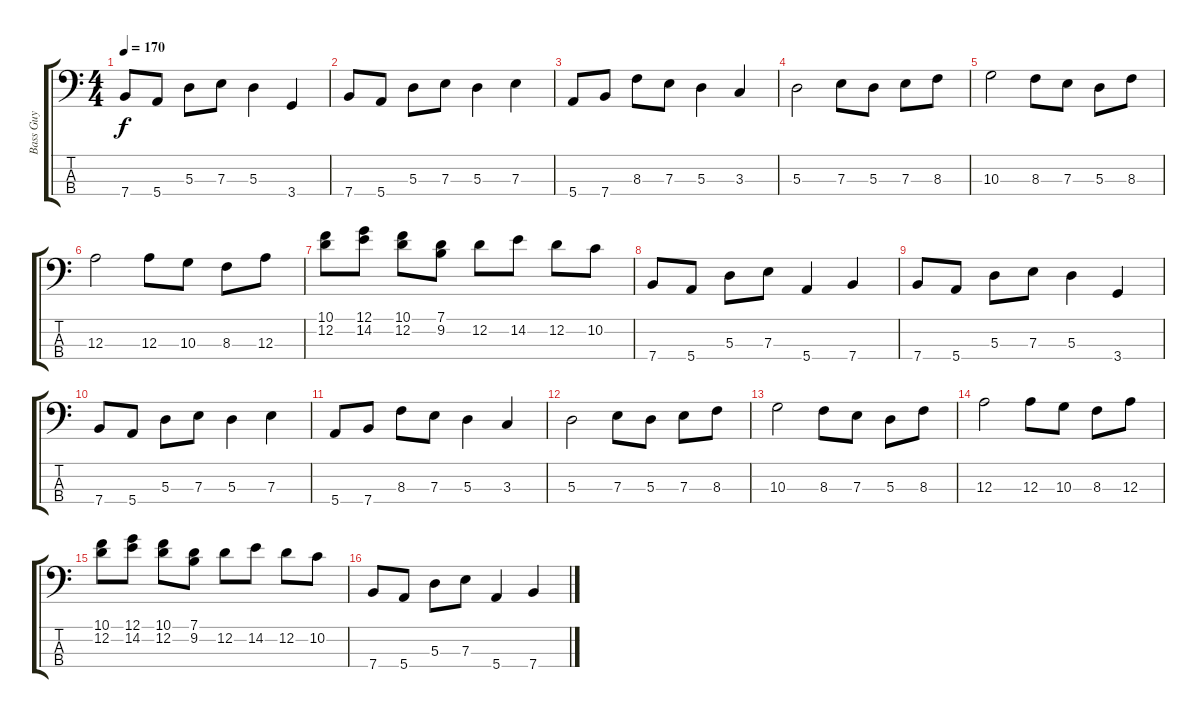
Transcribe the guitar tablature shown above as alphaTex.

\track ("Bass Guy" "Bass Guy") {instrument electricbasspick}
\staff {score tabs}
\tuning (G2 D2 A1 E1) {hide}
\ts (4 4)
\tempo 170
\clef f4
\ks c
7.4.8{dy f} 5.4.8 5.3.8 7.3.8 5.3.4 3.4.4 |
7.4.8 5.4.8 5.3.8 7.3.8 5.3.4 7.3.4 |
5.4.8 7.4.8 8.3.8 7.3.8 5.3.4 3.3.4 |
5.3.2 7.3.8 5.3.8 7.3.8 8.3.8 |
10.3.2 8.3.8 7.3.8 5.3.8 8.3.8 |
12.3.2 12.3.8 10.3.8 8.3.8 12.3.8 |
(10.1 12.2).8 (12.1 14.2).8 (10.1 12.2).8 (7.1 9.2).8 12.2.8 14.2.8 12.2.8 10.2.8 |
7.4.8 5.4.8 5.3.8 7.3.8 5.4.4 7.4.4 |
7.4.8 5.4.8 5.3.8 7.3.8 5.3.4 3.4.4 |
7.4.8 5.4.8 5.3.8 7.3.8 5.3.4 7.3.4 |
5.4.8 7.4.8 8.3.8 7.3.8 5.3.4 3.3.4 |
5.3.2 7.3.8 5.3.8 7.3.8 8.3.8 |
10.3.2 8.3.8 7.3.8 5.3.8 8.3.8 |
12.3.2 12.3.8 10.3.8 8.3.8 12.3.8 |
(10.1 12.2).8 (12.1 14.2).8 (10.1 12.2).8 (7.1 9.2).8 12.2.8 14.2.8 12.2.8 10.2.8 |
7.4.8 5.4.8 5.3.8 7.3.8 5.4.4 7.4.4
